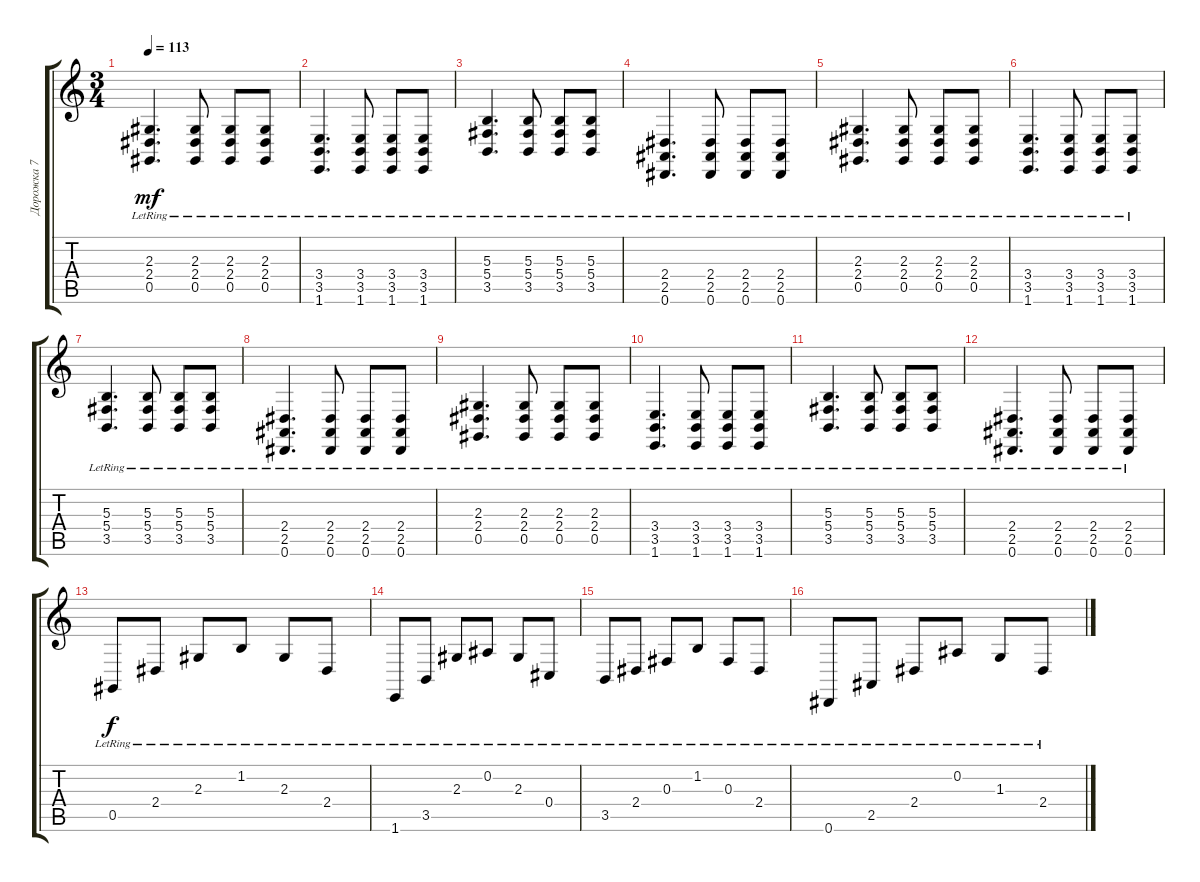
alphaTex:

\track ("Дорожка 7" "Дорожка 7") {instrument brightacousticpiano}
\staff {score tabs}
\tuning (Eb4 Bb3 Gb3 Db3 Ab2 Eb2) {hide}
\ts (3 4)
\tempo 113
\clef g2
\ks c
(2.3{lr} 2.4{lr} 0.5{lr}).4{d dy mf} (2.3{lr} 2.4{lr} 0.5{lr}).8 (2.3{lr} 2.4{lr} 0.5{lr}).8 (2.3{lr} 2.4{lr} 0.5{lr}).8 |
(3.4{lr} 3.5{lr} 1.6{lr}).4{d} (3.4{lr} 3.5{lr} 1.6{lr}).8 (3.4{lr} 3.5{lr} 1.6{lr}).8 (3.4{lr} 3.5{lr} 1.6{lr}).8 |
(5.3{lr} 5.4{lr} 3.5{lr}).4{d} (5.3{lr} 5.4{lr} 3.5{lr}).8 (5.3{lr} 5.4{lr} 3.5{lr}).8 (5.3{lr} 5.4{lr} 3.5{lr}).8 |
(2.4{lr} 2.5{lr} 0.6{lr}).4{d} (2.4{lr} 2.5{lr} 0.6{lr}).8 (2.4{lr} 2.5{lr} 0.6{lr}).8 (2.4{lr} 2.5{lr} 0.6{lr}).8 |
(2.3{lr} 2.4{lr} 0.5{lr}).4{d} (2.3{lr} 2.4{lr} 0.5{lr}).8 (2.3{lr} 2.4{lr} 0.5{lr}).8 (2.3{lr} 2.4{lr} 0.5{lr}).8 |
(3.4{lr} 3.5{lr} 1.6{lr}).4{d} (3.4{lr} 3.5{lr} 1.6{lr}).8 (3.4{lr} 3.5{lr} 1.6{lr}).8 (3.4{lr} 3.5{lr} 1.6{lr}).8 |
(5.3{lr} 5.4{lr} 3.5{lr}).4{d} (5.3{lr} 5.4{lr} 3.5{lr}).8 (5.3{lr} 5.4{lr} 3.5{lr}).8 (5.3{lr} 5.4{lr} 3.5{lr}).8 |
(2.4{lr} 2.5{lr} 0.6{lr}).4{d} (2.4{lr} 2.5{lr} 0.6{lr}).8 (2.4{lr} 2.5{lr} 0.6{lr}).8 (2.4{lr} 2.5{lr} 0.6{lr}).8 |
(2.3{lr} 2.4{lr} 0.5{lr}).4{d} (2.3{lr} 2.4{lr} 0.5{lr}).8 (2.3{lr} 2.4{lr} 0.5{lr}).8 (2.3{lr} 2.4{lr} 0.5{lr}).8 |
(3.4{lr} 3.5{lr} 1.6{lr}).4{d} (3.4{lr} 3.5{lr} 1.6{lr}).8 (3.4{lr} 3.5{lr} 1.6{lr}).8 (3.4{lr} 3.5{lr} 1.6{lr}).8 |
(5.3{lr} 5.4{lr} 3.5{lr}).4{d} (5.3{lr} 5.4{lr} 3.5{lr}).8 (5.3{lr} 5.4{lr} 3.5{lr}).8 (5.3{lr} 5.4{lr} 3.5{lr}).8 |
(2.4{lr} 2.5{lr} 0.6{lr}).4{d} (2.4{lr} 2.5{lr} 0.6{lr}).8 (2.4{lr} 2.5{lr} 0.6{lr}).8 (2.4{lr} 2.5{lr} 0.6{lr}).8 |
0.5{lr}.8{dy f} 2.4{lr}.8 2.3{lr}.8 1.2{lr}.8 2.3{lr}.8 2.4{lr}.8 |
1.6{lr}.8 3.5{lr}.8 2.3{lr}.8 0.2{lr}.8 2.3{lr}.8 0.4{lr}.8 |
3.5{lr}.8 2.4{lr}.8 0.3{lr}.8 1.2{lr}.8 0.3{lr}.8 2.4{lr}.8 |
0.6{lr}.8 2.5{lr}.8 2.4{lr}.8 0.2{lr}.8 1.3{lr}.8 2.4{lr}.8
